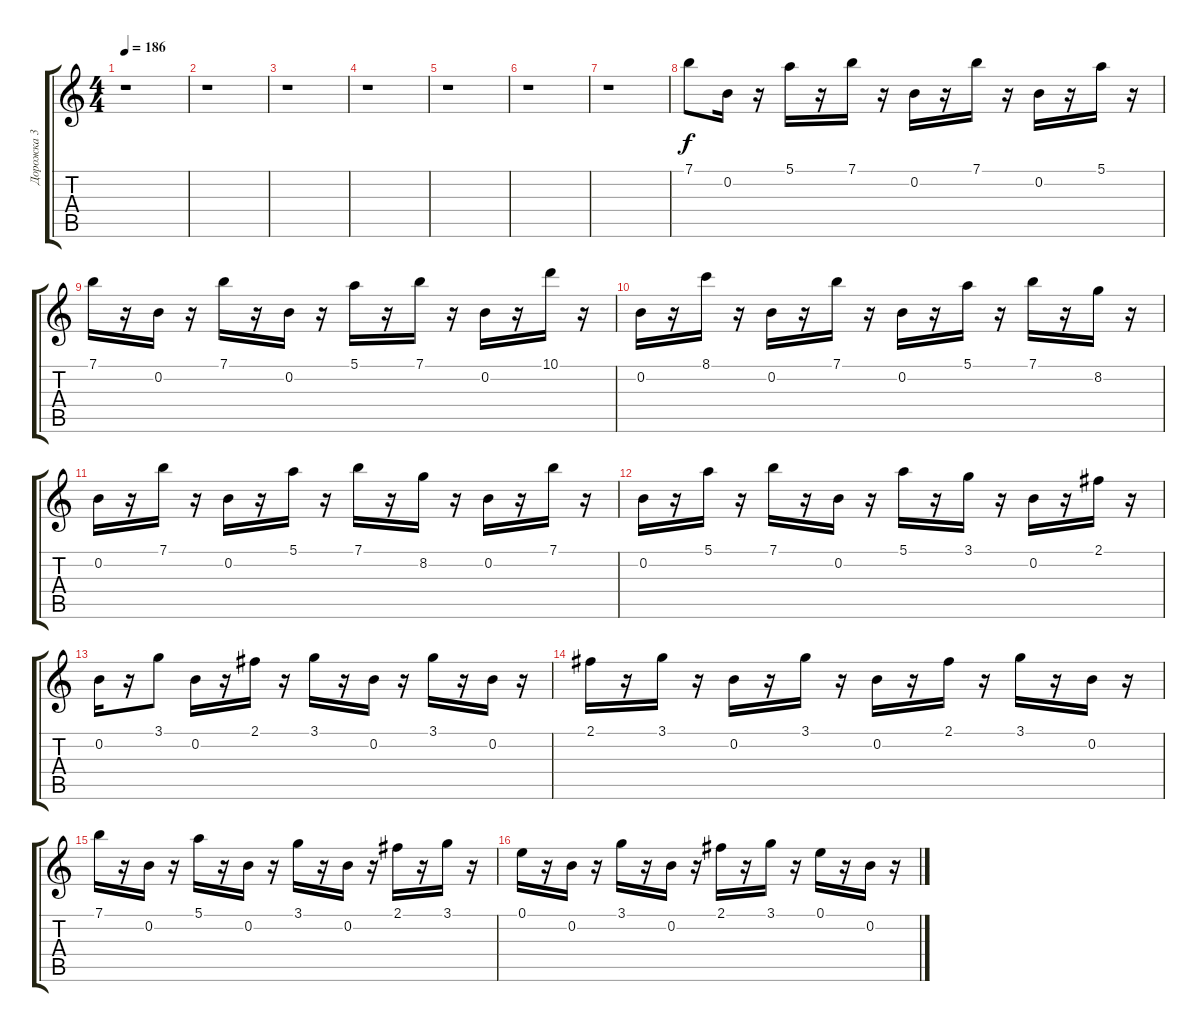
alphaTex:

\track ("Дорожка 3" "Дорожка 3") {instrument overdrivenguitar}
\staff {score tabs}
\tuning (E4 B3 G3 D3 A2 E2) {hide}
\ts (4 4)
\tempo 186
\clef g2
\ks c
r.1{dy f} |
r.1 |
r.1 |
r.1 |
r.1 |
r.1 |
r.1 |
7.1.8 0.2.16 r.16 5.1.16 r.16 7.1.16 r.16 0.2.16 r.16 7.1.16 r.16 0.2.16 r.16 5.1.16 r.16 |
7.1.16 r.16 0.2.16 r.16 7.1.16 r.16 0.2.16 r.16 5.1.16 r.16 7.1.16 r.16 0.2.16 r.16 10.1.16 r.16 |
0.2.16 r.16 8.1.16 r.16 0.2.16 r.16 7.1.16 r.16 0.2.16 r.16 5.1.16 r.16 7.1.16 r.16 8.2.16 r.16 |
0.2.16 r.16 7.1.16 r.16 0.2.16 r.16 5.1.16 r.16 7.1.16 r.16 8.2.16 r.16 0.2.16 r.16 7.1.16 r.16 |
0.2.16 r.16 5.1.16 r.16 7.1.16 r.16 0.2.16 r.16 5.1.16 r.16 3.1.16 r.16 0.2.16 r.16 2.1.16 r.16 |
0.2.16 r.16 3.1.8 0.2.16 r.16 2.1.16 r.16 3.1.16 r.16 0.2.16 r.16 3.1.16 r.16 0.2.16 r.16 |
2.1.16 r.16 3.1.16 r.16 0.2.16 r.16 3.1.16 r.16 0.2.16 r.16 2.1.16 r.16 3.1.16 r.16 0.2.16 r.16 |
7.1.16 r.16 0.2.16 r.16 5.1.16 r.16 0.2.16 r.16 3.1.16 r.16 0.2.16 r.16 2.1.16 r.16 3.1.16 r.16 |
0.1.16 r.16 0.2.16 r.16 3.1.16 r.16 0.2.16 r.16 2.1.16 r.16 3.1.16 r.16 0.1.16 r.16 0.2.16 r.16
